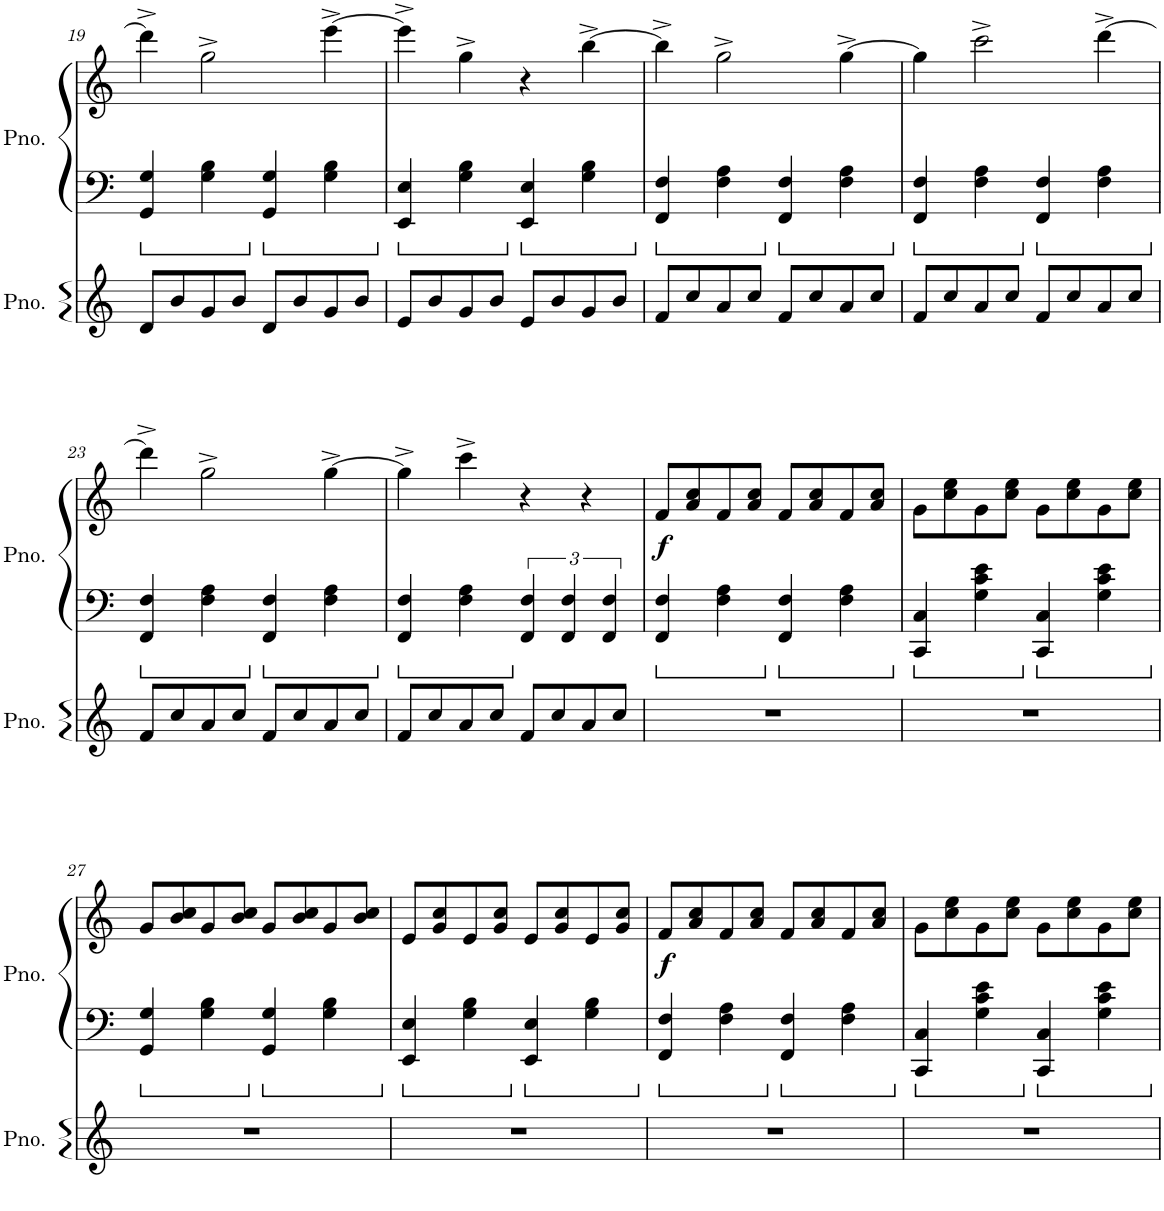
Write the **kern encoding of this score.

**kern	**kern	**kern	**dynam
*part2	*part1	*part1	*part1
*staff3	*staff2	*staff1	*staff1/2
*I"Piano	*I"Piano	*	*
*I'Pno.	*I'Pno.	*	*
!!LO:PB:g=z
*clefG2	*clefF4	*clefG2	*
*k[]	*k[]	*k[]	*
*M4/4	*M4/4	*M4/4	*
=19	=19	=19	=19
8d/L	4GG/ 4G/	4ddd^\]	.
8b/	.	.	.
8g/	4G\ 4B\	2gg^\	.
8b/J	.	.	.
8d/L	4GG/ 4G/	.	.
8b/	.	.	.
8g/	4G\ 4B\	[4eee^\	.
8b/J	.	.	.
=20	=20	=20	=20
8e/L	4EE/ 4E/	4eee^\]	.
8b/	.	.	.
8g/	4G\ 4B\	4gg^\	.
8b/J	.	.	.
8e/L	4EE/ 4E/	4r	.
8b/	.	.	.
8g/	4G\ 4B\	[4bb^\	.
8b/J	.	.	.
=21	=21	=21	=21
8f/L	4FF/ 4F/	4bb^\]	.
8cc/	.	.	.
8a/	4F\ 4A\	2gg^\	.
8cc/J	.	.	.
8f/L	4FF/ 4F/	.	.
8cc/	.	.	.
8a/	4F\ 4A\	[4gg^\	.
8cc/J	.	.	.
=22	=22	=22	=22
8f/L	4FF/ 4F/	4gg\]	.
8cc/	.	.	.
8a/	4F\ 4A\	2ccc^\	.
8cc/J	.	.	.
8f/L	4FF/ 4F/	.	.
8cc/	.	.	.
8a/	4F\ 4A\	[4ddd^\	.
8cc/J	.	.	.
!!LO:LB:g=z
=23	=23	=23	=23
8f/L	4FF/ 4F/	4ddd^\]	.
8cc/	.	.	.
8a/	4F\ 4A\	2gg^\	.
8cc/J	.	.	.
8f/L	4FF/ 4F/	.	.
8cc/	.	.	.
8a/	4F\ 4A\	[4gg^\	.
8cc/J	.	.	.
=24	=24	=24	=24
8f/L	4FF/ 4F/	4gg^\]	.
8cc/	.	.	.
8a/	4F\ 4A\	4ccc^\	.
8cc/J	.	.	.
8f/L	6FF/ 6F/	4r	.
8cc/	.	.	.
.	6FF/ 6F/	.	.
8a/	.	4r	.
.	6FF/ 6F/	.	.
8cc/J	.	.	.
=25	=25	=25	=25
!	!	!	!LO:DY:b
1r	4FF/ 4F/	8f/L	f
.	.	8a/ 8cc/	.
.	4F\ 4A\	8f/	.
.	.	8a/ 8cc/J	.
.	4FF/ 4F/	8f/L	.
.	.	8a/ 8cc/	.
.	4F\ 4A\	8f/	.
.	.	8a/ 8cc/J	.
=26	=26	=26	=26
1r	4CC/ 4C/	8g\L	.
.	.	8cc\ 8ee\	.
.	4G\ 4c\ 4e\	8g\	.
.	.	8cc\ 8ee\J	.
.	4CC/ 4C/	8g\L	.
.	.	8cc\ 8ee\	.
.	4G\ 4c\ 4e\	8g\	.
.	.	8cc\ 8ee\J	.
!!LO:LB:g=z
=27	=27	=27	=27
1r	4GG/ 4G/	8g/L	.
.	.	8b/ 8cc/	.
.	4G\ 4B\	8g/	.
.	.	8b/ 8cc/J	.
.	4GG/ 4G/	8g/L	.
.	.	8b/ 8cc/	.
.	4G\ 4B\	8g/	.
.	.	8b/ 8cc/J	.
=28	=28	=28	=28
1r	4EE/ 4E/	8e/L	.
.	.	8g/ 8cc/	.
.	4G\ 4B\	8e/	.
.	.	8g/ 8cc/J	.
.	4EE/ 4E/	8e/L	.
.	.	8g/ 8cc/	.
.	4G\ 4B\	8e/	.
.	.	8g/ 8cc/J	.
=29	=29	=29	=29
!	!	!	!LO:DY:b
1r	4FF/ 4F/	8f/L	f
.	.	8a/ 8cc/	.
.	4F\ 4A\	8f/	.
.	.	8a/ 8cc/J	.
.	4FF/ 4F/	8f/L	.
.	.	8a/ 8cc/	.
.	4F\ 4A\	8f/	.
.	.	8a/ 8cc/J	.
=30	=30	=30	=30
1r	4CC/ 4C/	8g\L	.
.	.	8cc\ 8ee\	.
.	4G\ 4c\ 4e\	8g\	.
.	.	8cc\ 8ee\J	.
.	4CC/ 4C/	8g\L	.
.	.	8cc\ 8ee\	.
.	4G\ 4c\ 4e\	8g\	.
.	.	8cc\ 8ee\J	.
=	=	=	=
*-	*-	*-	*-
